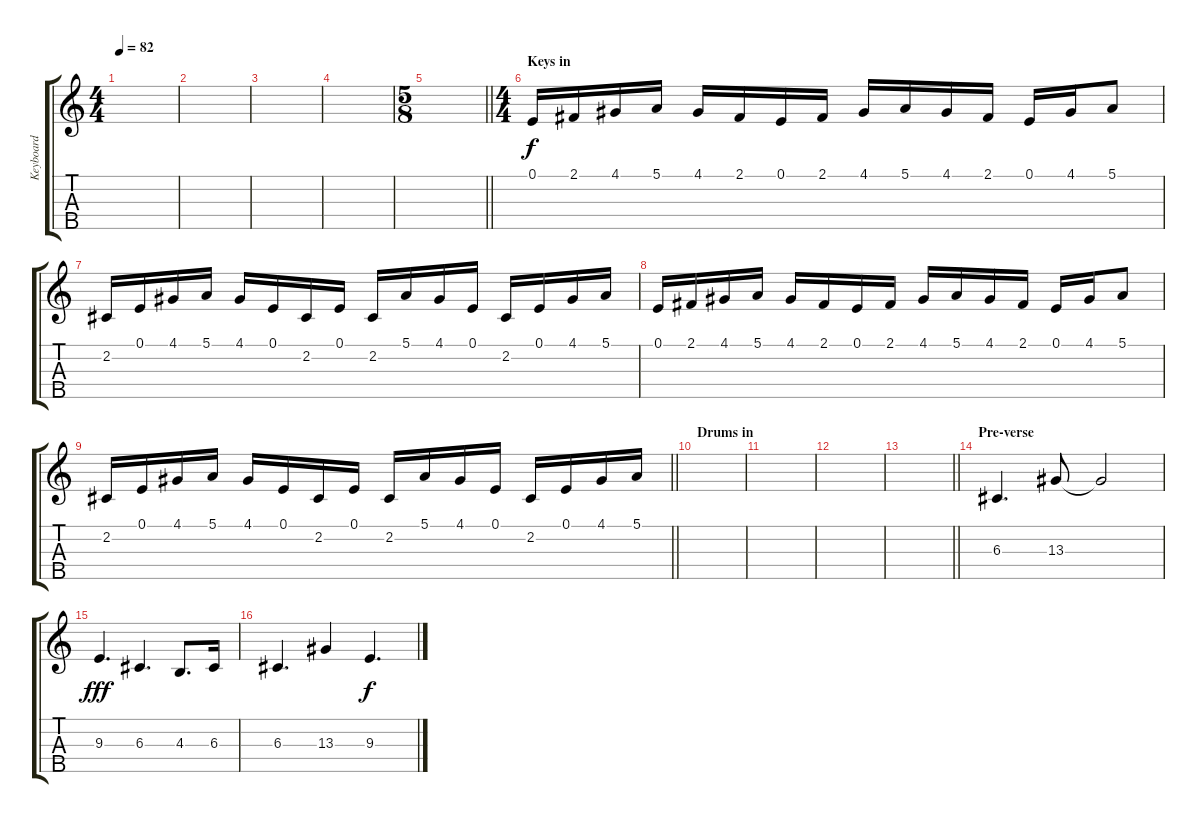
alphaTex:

\track ("Keyboard" "Keyboard") {instrument lead8bassandlead}
\staff {score tabs}
\tuning (E4 B3 G3 D3 A2) {hide}
\ts (4 4)
\tempo 82
\clef g2
\ks c
|
|
|
|
\ts (5 8)
\barLineRight lightlight
|
\ts (4 4)
\section ("" "Keys in")
0.1.16 2.1.16 4.1.16 5.1.16 4.1.16 2.1.16 0.1.16 2.1.16 4.1.16 5.1.16 4.1.16 2.1.16 0.1.16 4.1.16 5.1.8 |
2.2.16 0.1.16 4.1.16 5.1.16 4.1.16 0.1.16 2.2.16 0.1.16 2.2.16 5.1.16 4.1.16 0.1.16 2.2.16 0.1.16 4.1.16 5.1.16 |
0.1.16 2.1.16 4.1.16 5.1.16 4.1.16 2.1.16 0.1.16 2.1.16 4.1.16 5.1.16 4.1.16 2.1.16 0.1.16 4.1.16 5.1.8 |
\barLineRight lightlight
2.2.16 0.1.16 4.1.16 5.1.16 4.1.16 0.1.16 2.2.16 0.1.16 2.2.16 5.1.16 4.1.16 0.1.16 2.2.16 0.1.16 4.1.16 5.1.16 |
\section ("" "Drums in")
|
|
|
\barLineRight lightlight
|
\section ("" "Pre-verse")
6.3.4{d balance 16 instrument pad5bowed} 13.3.8 13.3{t}.2{dy f balance 0} |
9.3.4{d dy fff} 6.3.4{d} 4.3.8{d} 6.3.16 |
6.3.4{d} 13.3.4{balance 16} 9.3.4{d dy f}
